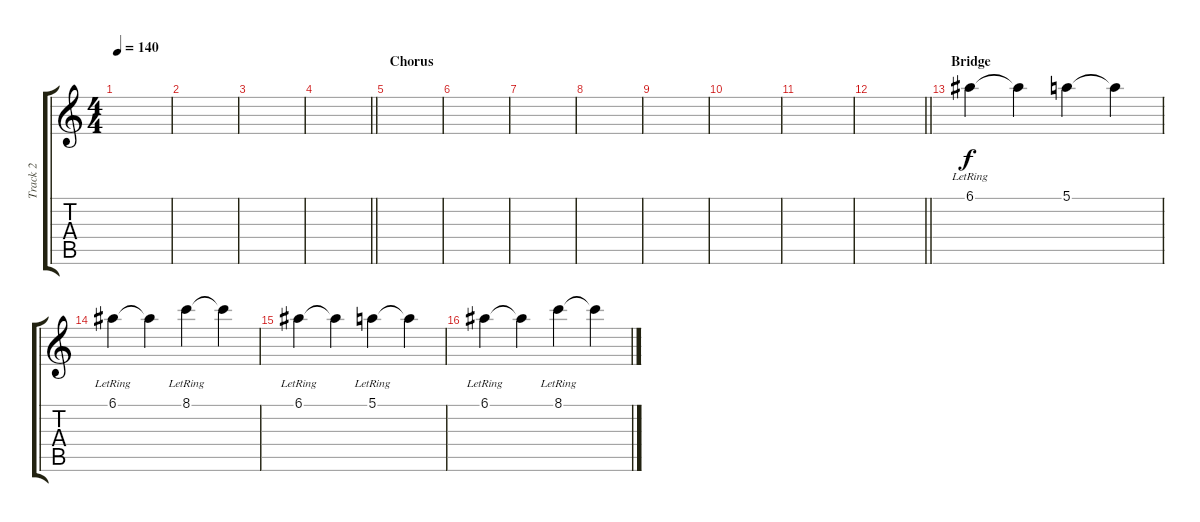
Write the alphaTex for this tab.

\track ("Track 2" "Track 2") {instrument overdrivenguitar}
\staff {score tabs}
\tuning (E4 B3 G3 D3 A2 E2) {hide}
\ts (4 4)
\tempo 140
\clef g2
\ks c
|
|
|
\barLineRight lightlight
|
\section ("" "Chorus")
|
|
|
|
|
|
|
\barLineRight lightlight
|
\section ("" "Bridge")
6.1{lr}.4 6.1{t}.4 5.1.4 5.1{t}.4 |
6.1{lr}.4 6.1{t}.4 8.1{lr}.4 8.1{t}.4 |
6.1{lr}.4 6.1{t}.4 5.1{lr}.4 5.1{t}.4 |
6.1{lr}.4 6.1{t}.4 8.1{lr}.4 8.1{t}.4
